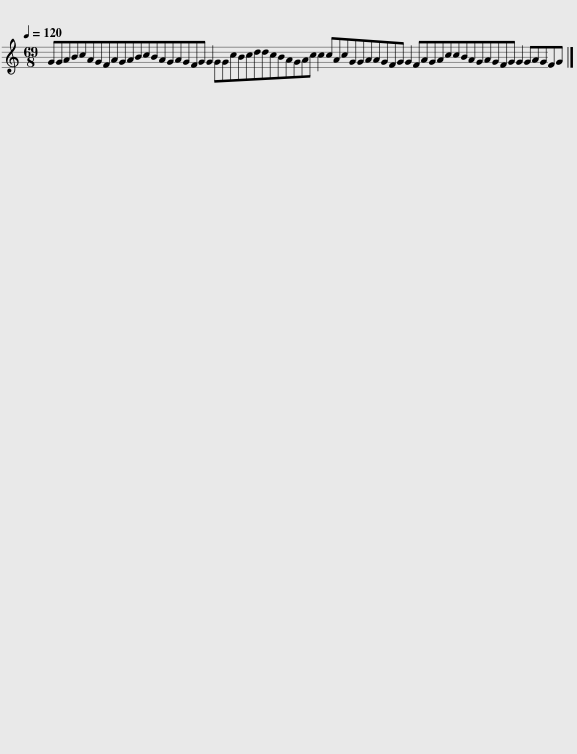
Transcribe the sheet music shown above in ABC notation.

X:1
L:1/8
Q:1/4=120
M:69/8
I:linebreak $
K:C
V:1 treble
V:1
 GGABcAGFAGABcBAGAGFG G2 GGcBcddcBAGAc c2 cAcGGAAGFG G2 FAGAccBAGAGFG G2 GAGFG |] %1
